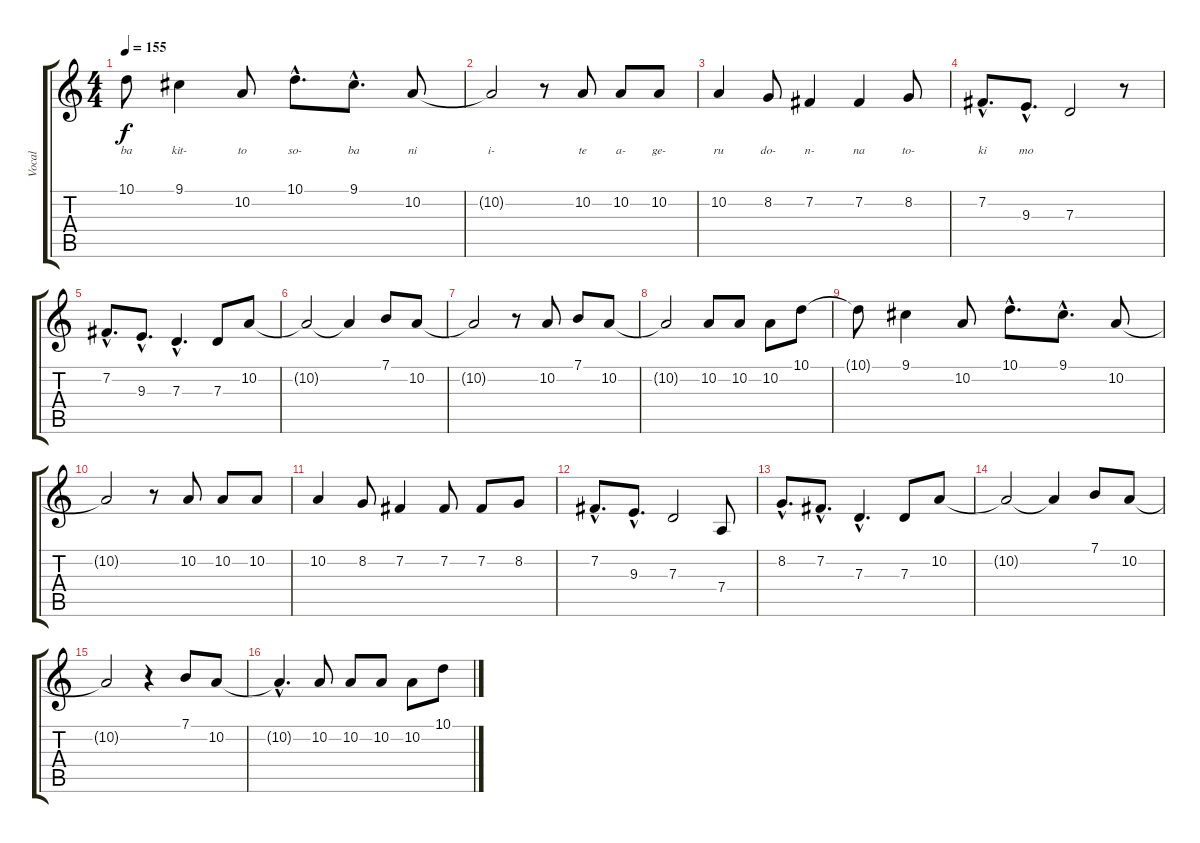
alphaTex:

\track ("Vocal" "Vocal") {instrument flute}
\staff {score tabs}
\tuning (E4 B3 G3 D3 A2 E2) {hide}
\ts (4 4)
\tempo 155
\clef g2
\ks c
10.1{t}.8{lyrics (0 "ba") lyrics (1 "") lyrics (2 "") lyrics (3 "") lyrics (4 "") dy f} 9.1.4{lyrics (0 "kit-") lyrics (1 "") lyrics (2 "") lyrics (3 "") lyrics (4 "")} 10.2.8{lyrics (0 "to") lyrics (1 "") lyrics (2 "") lyrics (3 "") lyrics (4 "")} 10.1{hac}.8{d lyrics (0 "so-") lyrics (1 "") lyrics (2 "") lyrics (3 "") lyrics (4 "")} 9.1{hac}.8{d lyrics (0 "ba") lyrics (1 "") lyrics (2 "") lyrics (3 "") lyrics (4 "")} 10.2.8{lyrics (0 "ni") lyrics (1 "") lyrics (2 "") lyrics (3 "") lyrics (4 "")} |
10.2{t}.2{lyrics (0 "i-") lyrics (1 "") lyrics (2 "") lyrics (3 "") lyrics (4 "")} r.8 10.2.8{lyrics (0 "te") lyrics (1 "") lyrics (2 "") lyrics (3 "") lyrics (4 "")} 10.2.8{lyrics (0 "a-") lyrics (1 "") lyrics (2 "") lyrics (3 "") lyrics (4 "")} 10.2.8{lyrics (0 "ge-") lyrics (1 "") lyrics (2 "") lyrics (3 "") lyrics (4 "")} |
10.2.4{lyrics (0 "ru") lyrics (1 "") lyrics (2 "") lyrics (3 "") lyrics (4 "")} 8.2.8{lyrics (0 "do-") lyrics (1 "") lyrics (2 "") lyrics (3 "") lyrics (4 "")} 7.2.4{lyrics (0 "n-") lyrics (1 "") lyrics (2 "") lyrics (3 "") lyrics (4 "")} 7.2.4{lyrics (0 "na") lyrics (1 "") lyrics (2 "") lyrics (3 "") lyrics (4 "")} 8.2.8{lyrics (0 "to-") lyrics (1 "") lyrics (2 "") lyrics (3 "") lyrics (4 "")} |
7.2{hac}.8{d lyrics (0 "ki") lyrics (1 "") lyrics (2 "") lyrics (3 "") lyrics (4 "")} 9.3{hac}.8{d lyrics (0 "mo") lyrics (1 "") lyrics (2 "") lyrics (3 "") lyrics (4 "")} 7.3.2 r.8 |
7.2{hac}.8{d} 9.3{hac}.8{d} 7.3{hac}.4{d} 7.3.8 10.2.8 |
10.2{t}.2 10.2{t}.4 7.1.8 10.2.8 |
10.2{t}.2 r.8 10.2.8 7.1.8 10.2.8 |
10.2{t}.2 10.2.8 10.2.8 10.2.8 10.1.8 |
10.1{t}.8 9.1.4 10.2.8 10.1{hac}.8{d} 9.1{hac}.8{d} 10.2.8 |
10.2{t}.2 r.8 10.2.8 10.2.8 10.2.8 |
10.2.4 8.2.8 7.2.4 7.2.8 7.2.8 8.2.8 |
7.2{hac}.8{d} 9.3{hac}.8{d} 7.3.2 7.4.8 |
8.2{hac}.8{d} 7.2{hac}.8{d} 7.3{hac}.4{d} 7.3.8 10.2.8 |
10.2{t}.2 10.2{t}.4 7.1.8 10.2.8 |
10.2{t}.2 r.4 7.1.8 10.2.8 |
10.2{hac t}.4{d} 10.2.8 10.2.8 10.2.8 10.2.8 10.1.8
